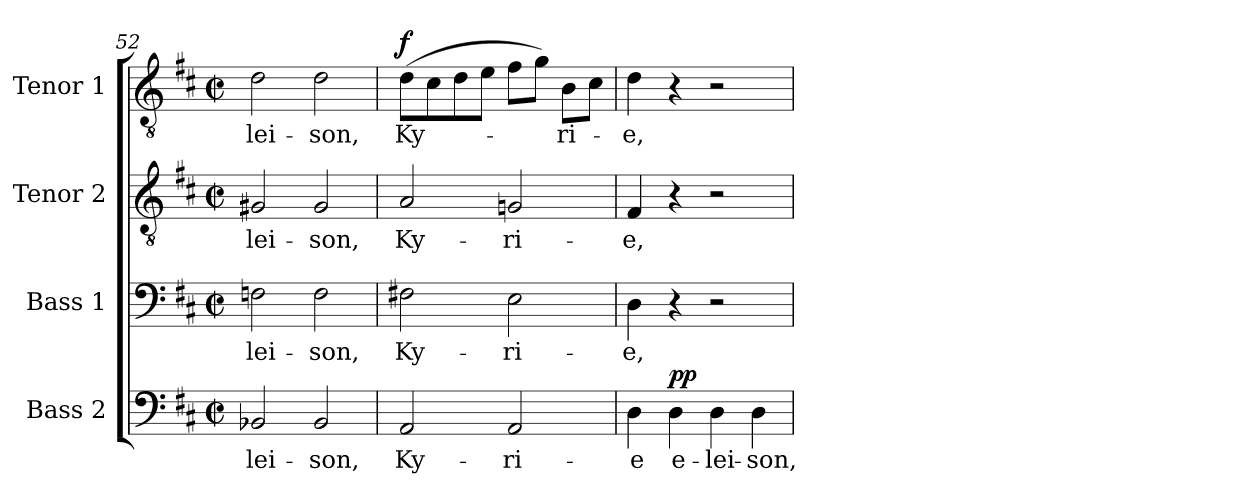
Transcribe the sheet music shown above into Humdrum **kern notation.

**kern	**text	**dynam	**kern	**text	**kern	**text	**kern	**text	**dynam
*part4	*part4	*part4	*part3	*part3	*part2	*part2	*part1	*part1	*part1
*staff4	*staff4	*staff4	*staff3	*staff3	*staff2	*staff2	*staff1	*staff1	*staff1
*I"Bass 2	*	*	*I"Bass 1	*	*I"Tenor 2	*	*I"Tenor 1	*	*
*I'B. 2	*	*	*I'B. 1	*	*I'T. 2	*	*I'T. 1	*	*
!!LO:PB:g=z
*clefF4	*	*	*clefF4	*	*clefGv2	*	*clefGv2	*	*
*k[f#c#]	*	*	*k[f#c#]	*	*k[f#c#]	*	*k[f#c#]	*	*
*D:	*	*	*D:	*	*D:	*	*D:	*	*
*M2/2	*	*	*M2/2	*	*M2/2	*	*M2/2	*	*
*met(c|)	*	*	*met(c|)	*	*met(c|)	*	*met(c|)	*	*
=52	=52	=52	=52	=52	=52	=52	=52	=52	=52
!	!LO:LY:b	!	!	!LO:LY:b	!	!LO:LY:b	!	!LO:LY:b	!
2BB-X/	-lei-	.	2Fn\	-lei-	2G#X/	-lei-	2d\	-lei-	.
!	!LO:LY:b	!	!	!LO:LY:b	!	!LO:LY:b	!	!LO:LY:b	!
2BB-/	-son,	.	2F\	-son,	2G#/	-son,	2d\	-son,	.
=53	=53	=53	=53	=53	=53	=53	=53	=53	=53
!	!LO:LY:b	!	!	!LO:LY:b	!	!LO:LY:b	!	!LO:LY:b	!LO:DY:a
2AA/	Ky-	.	2F#X\	Ky-	2A/	Ky-	(>8d\L	Ky-	f
.	.	.	.	.	.	.	8c#\	.	.
.	.	.	.	.	.	.	8d\	.	.
.	.	.	.	.	.	.	8e\J	.	.
!	!LO:LY:b	!	!	!LO:LY:b	!	!LO:LY:b	!	!	!
2AA/	-ri-	.	2E\	-ri-	2Gn/	-ri-	8f#\L	.	.
.	.	.	.	.	.	.	8g\J)	.	.
!	!	!	!	!	!	!	!	!LO:LY:b	!
.	.	.	.	.	.	.	8B\L	-ri-	.
.	.	.	.	.	.	.	8c#\J	.	.
=54	=54	=54	=54	=54	=54	=54	=54	=54	=54
!	!LO:LY:b	!	!	!LO:LY:b	!	!LO:LY:b	!	!LO:LY:b	!
4D\	-e	.	4D\	-e,	4F#/	-e,	4d\	-e,	.
!	!LO:LY:b	!LO:DY:a	!	!	!	!	!	!	!
4D\	e-	pp	4r	.	4r	.	4r	.	.
!	!LO:LY:b	!	!	!	!	!	!	!	!
4D\	-lei-	.	2r	.	2r	.	2r	.	.
!	!LO:LY:b	!	!	!	!	!	!	!	!
4D\	-son,	.	.	.	.	.	.	.	.
=	=	=	=	=	=	=	=	=	=
*-	*-	*-	*-	*-	*-	*-	*-	*-	*-
